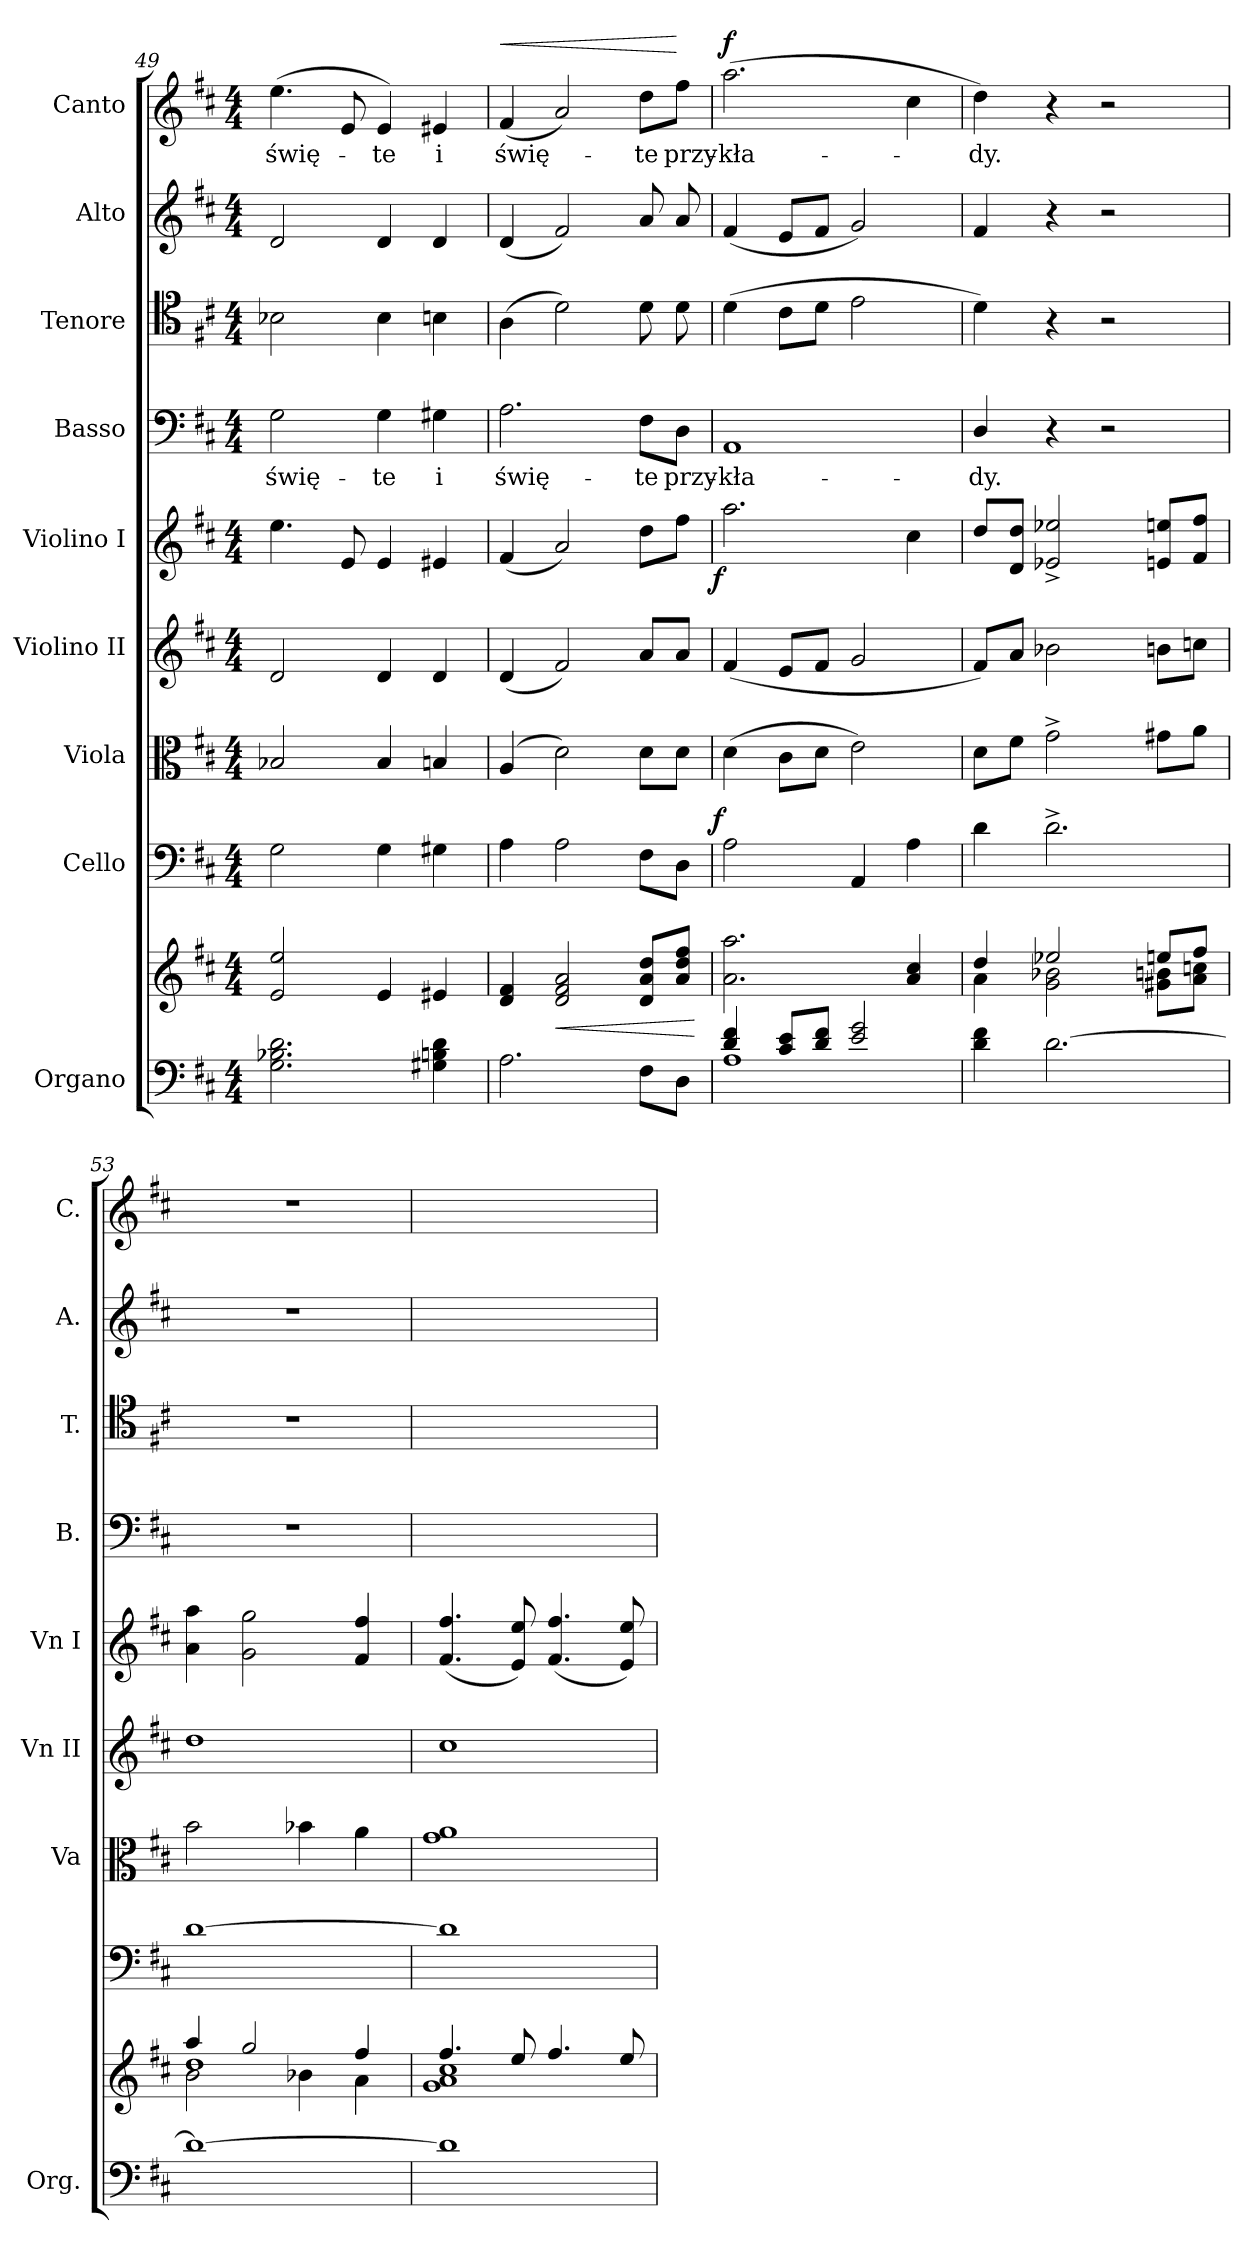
**kern	**kern	**dynam	**kern	**dynam	**kern	**kern	**kern	**dynam	**kern	**text	**kern	**kern	**kern	**text	**dynam
*part9	*part9	*part9	*part8	*part8	*part7	*part6	*part5	*part5	*part4	*part4	*part3	*part2	*part1	*part1	*part1
*staff10	*staff9	*staff9/10	*staff8	*staff8	*staff7	*staff6	*staff5	*staff5	*staff4	*staff4	*staff3	*staff2	*staff1	*staff1	*staff1
*I"Organo	*	*	*I"Cello	*	*I"Viola	*I"Violino II	*I"Violino I	*	*I"Basso	*	*I"Tenore	*I"Alto	*I"Canto	*	*
*I'Org.	*	*	*	*	*I'Va	*I'Vn II	*I'Vn I	*	*I'B.	*	*I'T.	*I'A.	*I'C.	*	*
*clefF4	*clefG2	*	*clefF4	*	*clefC3	*clefG2	*clefG2	*	*clefF4	*	*clefC4	*clefG2	*clefG2	*	*
*k[f#c#]	*k[f#c#]	*	*k[f#c#]	*	*k[f#c#]	*k[f#c#]	*k[f#c#]	*	*k[f#c#]	*	*k[f#c#]	*k[f#c#]	*k[f#c#]	*	*
*M4/4	*M4/4	*	*M4/4	*	*M4/4	*M4/4	*M4/4	*	*M4/4	*	*M4/4	*M4/4	*M4/4	*	*
=49	=49	=49	=49	=49	=49	=49	=49	=49	=49	=49	=49	=49	=49	=49	=49
2.G\ 2.B-X\ 2.d\	2e/ 2ee/	.	2G\	.	2B-X/	2d/	4.ee\	.	2G\	świę-	2B-X\	2d/	(4.ee\	świę-	.
.	.	.	.	.	.	.	8e/	.	.	.	.	.	8e/	.	.
.	4e/	.	4G\	.	4B-/	4d/	4e/	.	4G\	-te	4B-\	4d/	4e/)	-te	.
4G#X\ 4Bn\ 4d\	4e#X/	.	4G#X\	.	4Bn/	4d/	4e#X/	.	4G#X\	i	4Bn\	4d/	4e#X/	i	.
=50	=50	=50	=50	=50	=50	=50	=50	=50	=50	=50	=50	=50	=50	=50	=50
!	!	!	!	!	!	!	!	!	!	!	!	!	!	!	!LO:HP:a
2.A\	4d/ 4f#/	.	4A\	.	(<4A/	(4d/	(4f#/	.	2.A\	świę-	(4A\	(4d/	(4f#/	świę-	<
.	2d/ 2f#/ 2a/	<	2A\	.	2d\)	2f#/)	2a/)	.	.	.	2d\)	2f#/)	2a/)	.	.
8F#\L	8d/ 8a/ 8dd/L	.	8F#\L	.	8d\L	8a/L	8dd\L	.	8F#\L	-te	8d\	8a/	8dd\L	-te	.
8D\J	8a/ 8dd/ 8ff#/J	.	8D\J	.	8d\J	8a/J	8ff#\J	.	8D\J	przy-	8d\	8a/	8ff#\J	przy-	[
.	.	[	.	.	.	.	.	.	.	.	.	.	.	.	.
=51	=51	=51	=51	=51	=51	=51	=51	=51	=51	=51	=51	=51	=51	=51	=51
*^	*	*	*	*	*	*	*	*	*	*	*	*	*	*	*
!	!	!	!	!	!LO:DY:a:rj	!	!	!	!LO:DY:rj	!	!	!	!	!	!	!LO:DY:a
4d/ 4f#/	1A\	2.a\ 2.aa\	.	2A\	f	(4d\	(4f#/	2.aa\	f	1AA/	-kła-	(4d\	(4f#/	(2.aa\	-kła-	f
8c#/ 8e/L	.	.	.	.	.	8c#\L	8e/L	.	.	.	.	8c#\L	8e/L	.	.	.
8d\ 8f#\J	.	.	.	.	.	8d\J	8f#/J	.	.	.	.	8d\J	8f#/J	.	.	.
2e/ 2g/	.	.	.	4AA/	.	2e\)	2g/	.	.	.	.	2e\	2g/)	.	.	.
.	.	4a/ 4cc#/	.	4A\	.	.	.	4cc#\	.	.	.	.	.	4cc#\	.	.
*v	*v	*	*	*	*	*	*	*	*	*	*	*	*	*	*	*
=52	=52	=52	=52	=52	=52	=52	=52	=52	=52	=52	=52	=52	=52	=52	=52
*	*^	*	*	*	*	*	*	*	*	*	*	*	*	*	*
4d\ 4f#\	4dd/	4a\	.	4d\	.	8d\L	8f#/L)	8dd/L	.	4D/	-dy.	4d\)	4f#/	4dd\)	-dy.	.
.	.	.	.	.	.	8f#\J	8a/J	8d/ 8dd/J	.	.	.	.	.	.	.	.
[2.d\	2ee-X/	2g\ 2b-X\	.	2.d^\	.	2g^\	2b-X\	2e-X^/ 2ee-X^/	.	4r	.	4r	4r	4r	.	.
.	.	.	.	.	.	.	.	.	.	2r	.	2r	2r	2r	.	.
.	8een/L	8g#X\ 8bn\L	.	.	.	8g#X\L	8bn\L	8en/ 8een/L	.	.	.	.	.	.	.	.
.	8ff#/J	8a\ 8ccn\J	.	.	.	8a\J	8ccn\J	8f#/ 8ff#/J	.	.	.	.	.	.	.	.
=53	=53	=53	=53	=53	=53	=53	=53	=53	=53	=53	=53	=53	=53	=53	=53	=53
*	*	*^	*	*	*	*	*	*	*	*	*	*	*	*	*	*
1d\_	4aa/	2b\	1dd/	.	[1d\	.	2b\	1dd\	4a\ 4aa\	.	1r	.	1r	1r	1r	.	.
.	2gg/	.	.	.	.	.	.	.	2g\ 2gg\	.	.	.	.	.	.	.	.
.	.	4b-X\	.	.	.	.	4b-X\	.	.	.	.	.	.	.	.	.	.
.	4ff#/	4a\	.	.	.	.	4a\	.	4f#/ 4ff#/	.	.	.	.	.	.	.	.
*	*	*v	*v	*	*	*	*	*	*	*	*	*	*	*	*	*	*
=54	=54	=54	=54	=54	=54	=54	=54	=54	=54	=54	=54	=54	=54	=54	=54	=54
1d\]	4.ff#/	1g\ 1a\ 1cc#\	.	1d\]	.	1g\ 1a\	1cc#\	(4.f#/ 4.ff#/	.	1ryy	.	1ryy	1ryy	1ryy	.	.
.	8ee/	.	.	.	.	.	.	8e/ 8ee/)	.	.	.	.	.	.	.	.
.	4.ff#/	.	.	.	.	.	.	(4.f#/ 4.ff#/	.	.	.	.	.	.	.	.
.	8ee/	.	.	.	.	.	.	8e/ 8ee/)	.	.	.	.	.	.	.	.
*	*v	*v	*	*	*	*	*	*	*	*	*	*	*	*	*	*
=	=	=	=	=	=	=	=	=	=	=	=	=	=	=	=
*-	*-	*-	*-	*-	*-	*-	*-	*-	*-	*-	*-	*-	*-	*-	*-
